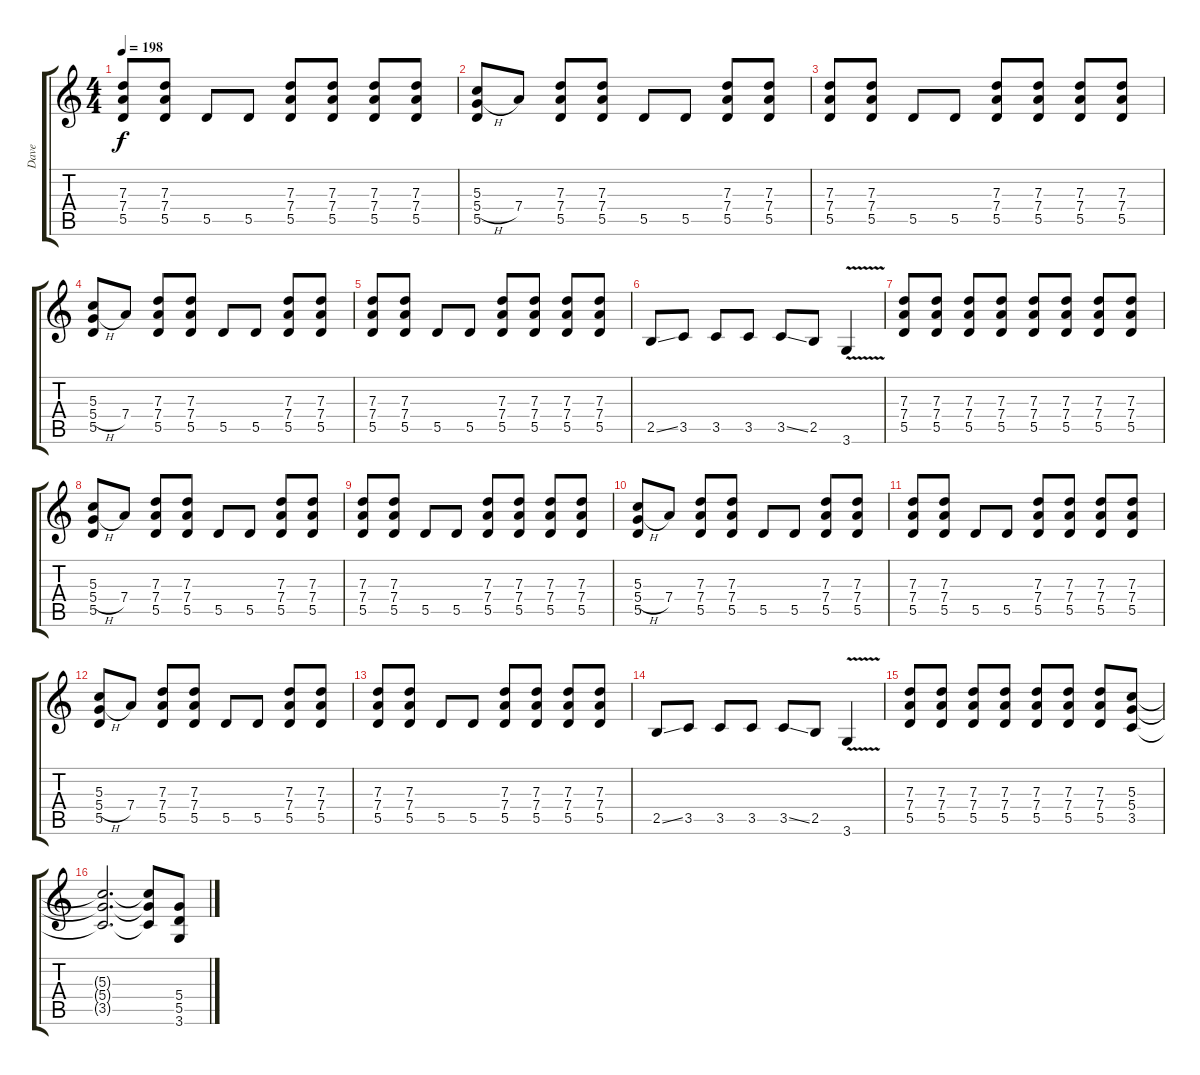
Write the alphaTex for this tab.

\track ("Dave" "Dave") {instrument overdrivenguitar}
\staff {score tabs}
\tuning (E4 B3 G3 D3 A2 E2) {hide}
\ts (4 4)
\tempo 198
\clef g2
\ks c
(7.3 7.4 5.5).8{dy f} (7.3 7.4 5.5).8 5.5.8 5.5.8 (7.3 7.4 5.5).8 (7.3 7.4 5.5).8 (7.3 7.4 5.5).8 (7.3 7.4 5.5).8 |
(5.3 5.4{h} 5.5).8 7.4.8 (7.3 7.4 5.5).8 (7.3 7.4 5.5).8 5.5.8 5.5.8 (7.3 7.4 5.5).8 (7.3 7.4 5.5).8 |
(7.3 7.4 5.5).8 (7.3 7.4 5.5).8 5.5.8 5.5.8 (7.3 7.4 5.5).8 (7.3 7.4 5.5).8 (7.3 7.4 5.5).8 (7.3 7.4 5.5).8 |
(5.3 5.4{h} 5.5).8 7.4.8 (7.3 7.4 5.5).8 (7.3 7.4 5.5).8 5.5.8 5.5.8 (7.3 7.4 5.5).8 (7.3 7.4 5.5).8 |
(7.3 7.4 5.5).8 (7.3 7.4 5.5).8 5.5.8 5.5.8 (7.3 7.4 5.5).8 (7.3 7.4 5.5).8 (7.3 7.4 5.5).8 (7.3 7.4 5.5).8 |
2.5{ss}.8 3.5.8 3.5.8 3.5.8 3.5{ss}.8 2.5.8 3.6{v}.4 |
(7.3 7.4 5.5).8 (7.3 7.4 5.5).8 (7.3 7.4 5.5).8 (7.3 7.4 5.5).8 (7.3 7.4 5.5).8 (7.3 7.4 5.5).8 (7.3 7.4 5.5).8 (7.3 7.4 5.5).8 |
(5.3 5.4{h} 5.5).8 7.4.8 (7.3 7.4 5.5).8 (7.3 7.4 5.5).8 5.5.8 5.5.8 (7.3 7.4 5.5).8 (7.3 7.4 5.5).8 |
(7.3 7.4 5.5).8 (7.3 7.4 5.5).8 5.5.8 5.5.8 (7.3 7.4 5.5).8 (7.3 7.4 5.5).8 (7.3 7.4 5.5).8 (7.3 7.4 5.5).8 |
(5.3 5.4{h} 5.5).8 7.4.8 (7.3 7.4 5.5).8 (7.3 7.4 5.5).8 5.5.8 5.5.8 (7.3 7.4 5.5).8 (7.3 7.4 5.5).8 |
(7.3 7.4 5.5).8 (7.3 7.4 5.5).8 5.5.8 5.5.8 (7.3 7.4 5.5).8 (7.3 7.4 5.5).8 (7.3 7.4 5.5).8 (7.3 7.4 5.5).8 |
(5.3 5.4{h} 5.5).8 7.4.8 (7.3 7.4 5.5).8 (7.3 7.4 5.5).8 5.5.8 5.5.8 (7.3 7.4 5.5).8 (7.3 7.4 5.5).8 |
(7.3 7.4 5.5).8 (7.3 7.4 5.5).8 5.5.8 5.5.8 (7.3 7.4 5.5).8 (7.3 7.4 5.5).8 (7.3 7.4 5.5).8 (7.3 7.4 5.5).8 |
2.5{ss}.8 3.5.8 3.5.8 3.5.8 3.5{ss}.8 2.5.8 3.6{v}.4 |
(7.3 7.4 5.5).8 (7.3 7.4 5.5).8 (7.3 7.4 5.5).8 (7.3 7.4 5.5).8 (7.3 7.4 5.5).8 (7.3 7.4 5.5).8 (7.3 7.4 5.5).8 (5.3 5.4 3.5).8 |
(5.3{t} 5.4{t} 3.5{t}).2{d} (5.3{t} 5.4{t} 3.5{t}).8 (5.4 5.5 3.6).8
